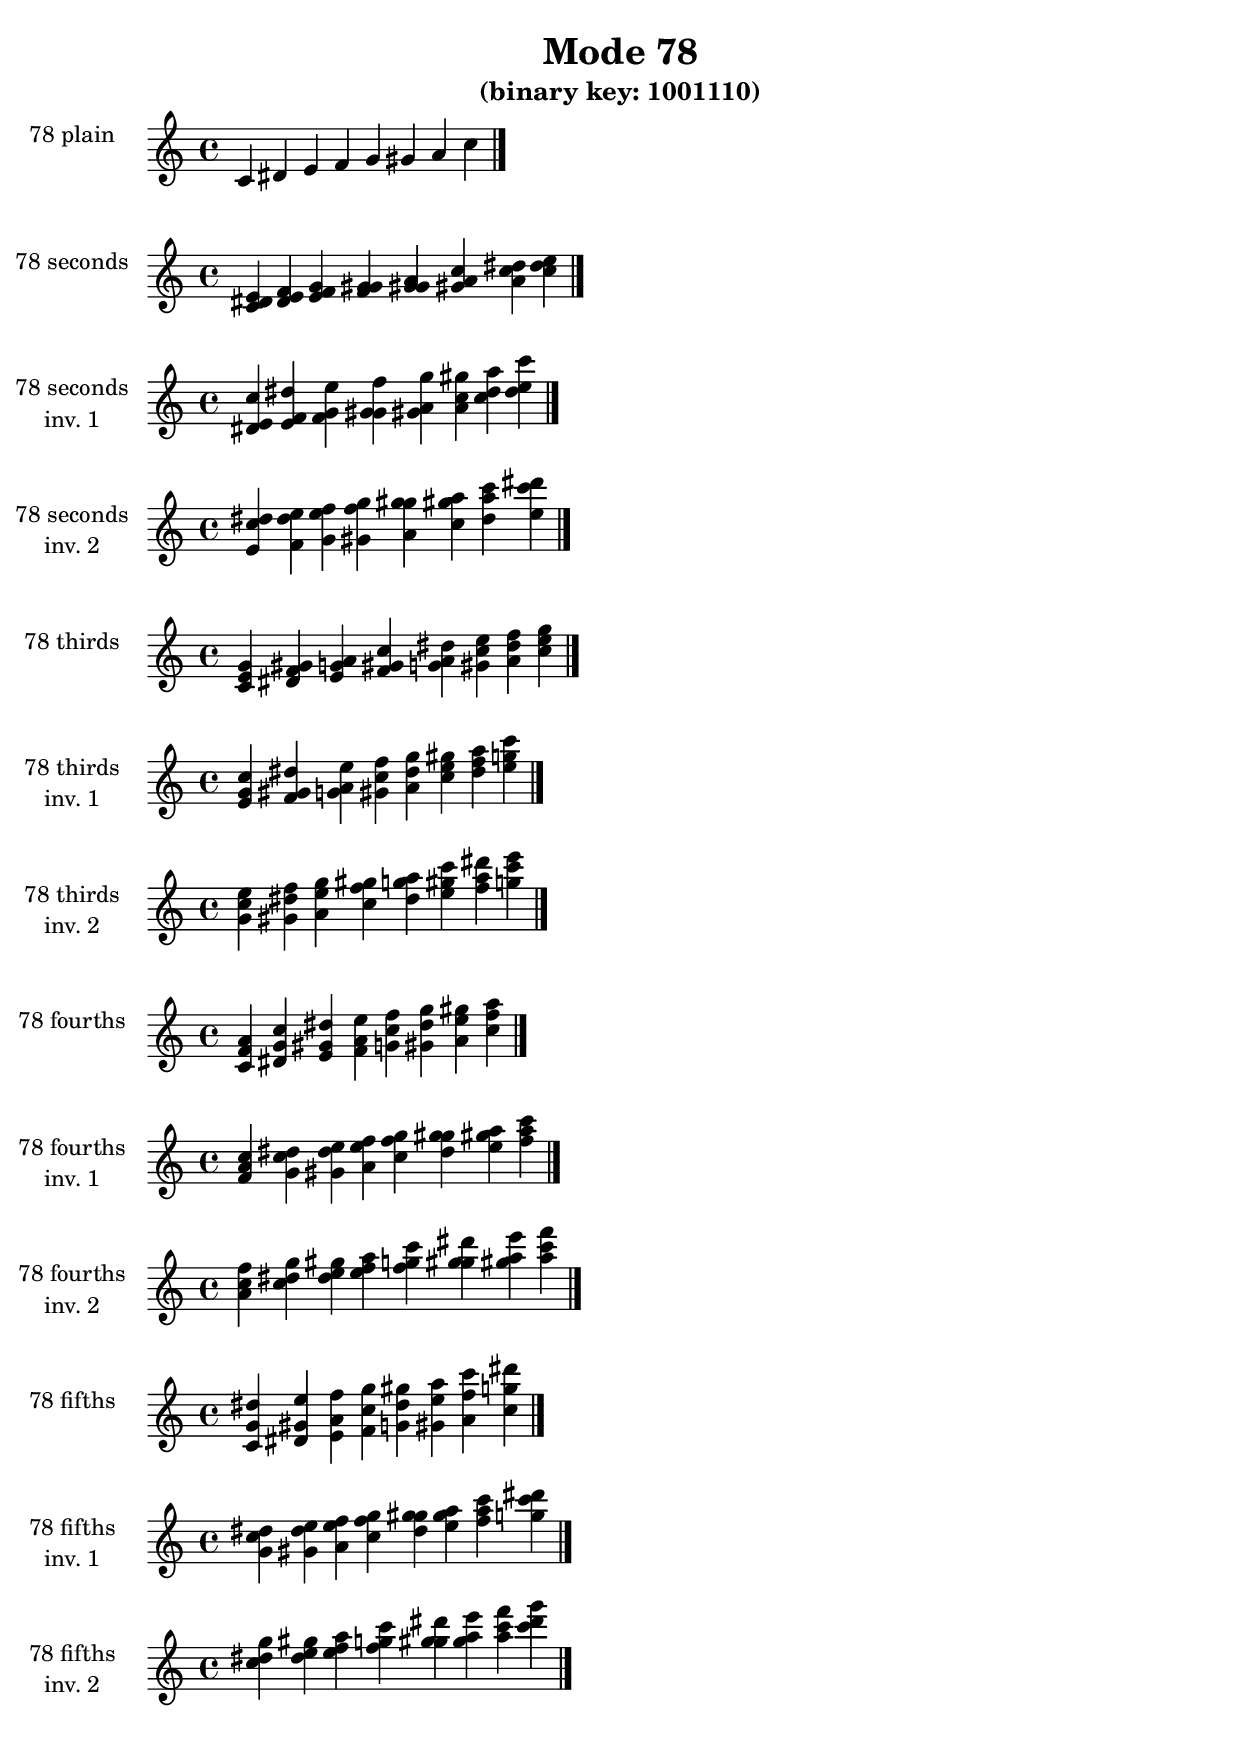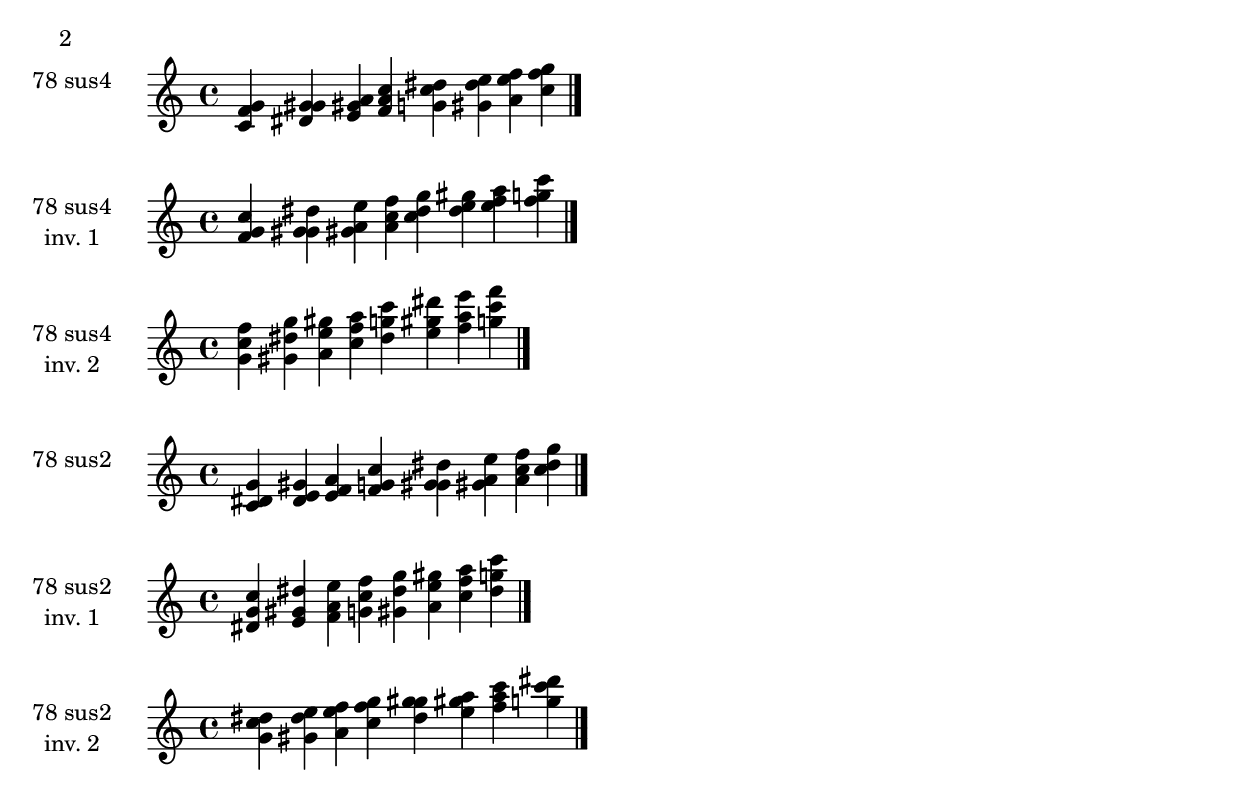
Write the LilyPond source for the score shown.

\version "2.19.0"

\header {
  title = "Mode 78"
  subtitle = "(binary key: 1001110)"
 %% Remove default LilyPond tagline
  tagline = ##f
}

\paper {
  #(set-paper-size "a4")
}

global = {
  \key c \major
  \time 4/4
  \tempo 4=100
}

\book {
  \score {
    \new Staff \with {
      instrumentName =  \markup { \column {
         \hcenter-in #14 \line { 78 plain }
         \hcenter-in #14 \line {  } } }
      midiInstrument = "oboe"
    } { \accidentalStyle "default"
        \cadenzaOn c' dis' e' f' g' gis' a' c''  \cadenzaOff \bar "|." }
    \layout { }
  }
  \score {
    \new Staff \with {
      instrumentName =  \markup { \column {
         \hcenter-in #14 \line { 78 seconds }
         \hcenter-in #14 \line {  } } }
      midiInstrument = "oboe"
    } { \accidentalStyle "default"
        \cadenzaOn <c' dis' e'> <dis' e' f'> <e' f' g'> <f' g' gis'> <g' gis' a'> <gis' a' c''> <a' c'' dis''> <c'' dis'' e''>  \cadenzaOff \bar "|." }
    \layout { }
  }
  \score {
    \new Staff \with {
      instrumentName =  \markup { \column {
         \hcenter-in #14 \line { 78 seconds }
         \hcenter-in #14 \line { inv. 1 } } }
      midiInstrument = "oboe"
    } { \accidentalStyle "default"
        \cadenzaOn <dis' e' c''> <e' f' dis''> <f' g' e''> <g' gis' f''> <gis' a' g''> <a' c'' gis''> <c'' dis'' a''> <dis'' e'' c'''>  \cadenzaOff \bar "|." }
    \layout { }
  }
  \score {
    \new Staff \with {
      instrumentName =  \markup { \column {
         \hcenter-in #14 \line { 78 seconds }
         \hcenter-in #14 \line { inv. 2 } } }
      midiInstrument = "oboe"
    } { \accidentalStyle "default"
        \cadenzaOn <e' c'' dis''> <f' dis'' e''> <g' e'' f''> <gis' f'' g''> <a' g'' gis''> <c'' gis'' a''> <dis'' a'' c'''> <e'' c''' dis'''>  \cadenzaOff \bar "|." }
    \layout { }
  }
  \score {
    \new Staff \with {
      instrumentName =  \markup { \column {
         \hcenter-in #14 \line { 78 thirds }
         \hcenter-in #14 \line {  } } }
      midiInstrument = "oboe"
    } { \accidentalStyle "default"
        \cadenzaOn <c' e' g'> <dis' f' gis'> <e' g' a'> <f' gis' c''> <g' a' dis''> <gis' c'' e''> <a' dis'' f''> <c'' e'' g''>  \cadenzaOff \bar "|." }
    \layout { }
  }
  \score {
    \new Staff \with {
      instrumentName =  \markup { \column {
         \hcenter-in #14 \line { 78 thirds }
         \hcenter-in #14 \line { inv. 1 } } }
      midiInstrument = "oboe"
    } { \accidentalStyle "default"
        \cadenzaOn <e' g' c''> <f' gis' dis''> <g' a' e''> <gis' c'' f''> <a' dis'' g''> <c'' e'' gis''> <dis'' f'' a''> <e'' g'' c'''>  \cadenzaOff \bar "|." }
    \layout { }
  }
  \score {
    \new Staff \with {
      instrumentName =  \markup { \column {
         \hcenter-in #14 \line { 78 thirds }
         \hcenter-in #14 \line { inv. 2 } } }
      midiInstrument = "oboe"
    } { \accidentalStyle "default"
        \cadenzaOn <g' c'' e''> <gis' dis'' f''> <a' e'' g''> <c'' f'' gis''> <dis'' g'' a''> <e'' gis'' c'''> <f'' a'' dis'''> <g'' c''' e'''>  \cadenzaOff \bar "|." }
    \layout { }
  }
  \score {
    \new Staff \with {
      instrumentName =  \markup { \column {
         \hcenter-in #14 \line { 78 fourths }
         \hcenter-in #14 \line {  } } }
      midiInstrument = "oboe"
    } { \accidentalStyle "default"
        \cadenzaOn <c' f' a'> <dis' g' c''> <e' gis' dis''> <f' a' e''> <g' c'' f''> <gis' dis'' g''> <a' e'' gis''> <c'' f'' a''>  \cadenzaOff \bar "|." }
    \layout { }
  }
  \score {
    \new Staff \with {
      instrumentName =  \markup { \column {
         \hcenter-in #14 \line { 78 fourths }
         \hcenter-in #14 \line { inv. 1 } } }
      midiInstrument = "oboe"
    } { \accidentalStyle "default"
        \cadenzaOn <f' a' c''> <g' c'' dis''> <gis' dis'' e''> <a' e'' f''> <c'' f'' g''> <dis'' g'' gis''> <e'' gis'' a''> <f'' a'' c'''>  \cadenzaOff \bar "|." }
    \layout { }
  }
  \score {
    \new Staff \with {
      instrumentName =  \markup { \column {
         \hcenter-in #14 \line { 78 fourths }
         \hcenter-in #14 \line { inv. 2 } } }
      midiInstrument = "oboe"
    } { \accidentalStyle "default"
        \cadenzaOn <a' c'' f''> <c'' dis'' g''> <dis'' e'' gis''> <e'' f'' a''> <f'' g'' c'''> <g'' gis'' dis'''> <gis'' a'' e'''> <a'' c''' f'''>  \cadenzaOff \bar "|." }
    \layout { }
  }
  \score {
    \new Staff \with {
      instrumentName =  \markup { \column {
         \hcenter-in #14 \line { 78 fifths }
         \hcenter-in #14 \line {  } } }
      midiInstrument = "oboe"
    } { \accidentalStyle "default"
        \cadenzaOn <c' g' dis''> <dis' gis' e''> <e' a' f''> <f' c'' g''> <g' dis'' gis''> <gis' e'' a''> <a' f'' c'''> <c'' g'' dis'''>  \cadenzaOff \bar "|." }
    \layout { }
  }
  \score {
    \new Staff \with {
      instrumentName =  \markup { \column {
         \hcenter-in #14 \line { 78 fifths }
         \hcenter-in #14 \line { inv. 1 } } }
      midiInstrument = "oboe"
    } { \accidentalStyle "default"
        \cadenzaOn <g' dis'' c''> <gis' e'' dis''> <a' f'' e''> <c'' g'' f''> <dis'' gis'' g''> <e'' a'' gis''> <f'' c''' a''> <g'' dis''' c'''>  \cadenzaOff \bar "|." }
    \layout { }
  }
  \score {
    \new Staff \with {
      instrumentName =  \markup { \column {
         \hcenter-in #14 \line { 78 fifths }
         \hcenter-in #14 \line { inv. 2 } } }
      midiInstrument = "oboe"
    } { \accidentalStyle "default"
        \cadenzaOn <dis'' c'' g''> <e'' dis'' gis''> <f'' e'' a''> <g'' f'' c'''> <gis'' g'' dis'''> <a'' gis'' e'''> <c''' a'' f'''> <dis''' c''' g'''>  \cadenzaOff \bar "|." }
    \layout { }
  }
  \score {
    \new Staff \with {
      instrumentName =  \markup { \column {
         \hcenter-in #14 \line { 78 sus4 }
         \hcenter-in #14 \line {  } } }
      midiInstrument = "oboe"
    } { \accidentalStyle "default"
        \cadenzaOn <c' f' g'> <dis' g' gis'> <e' gis' a'> <f' a' c''> <g' c'' dis''> <gis' dis'' e''> <a' e'' f''> <c'' f'' g''>  \cadenzaOff \bar "|." }
    \layout { }
  }
  \score {
    \new Staff \with {
      instrumentName =  \markup { \column {
         \hcenter-in #14 \line { 78 sus4 }
         \hcenter-in #14 \line { inv. 1 } } }
      midiInstrument = "oboe"
    } { \accidentalStyle "default"
        \cadenzaOn <f' g' c''> <g' gis' dis''> <gis' a' e''> <a' c'' f''> <c'' dis'' g''> <dis'' e'' gis''> <e'' f'' a''> <f'' g'' c'''>  \cadenzaOff \bar "|." }
    \layout { }
  }
  \score {
    \new Staff \with {
      instrumentName =  \markup { \column {
         \hcenter-in #14 \line { 78 sus4 }
         \hcenter-in #14 \line { inv. 2 } } }
      midiInstrument = "oboe"
    } { \accidentalStyle "default"
        \cadenzaOn <g' c'' f''> <gis' dis'' g''> <a' e'' gis''> <c'' f'' a''> <dis'' g'' c'''> <e'' gis'' dis'''> <f'' a'' e'''> <g'' c''' f'''>  \cadenzaOff \bar "|." }
    \layout { }
  }
  \score {
    \new Staff \with {
      instrumentName =  \markup { \column {
         \hcenter-in #14 \line { 78 sus2 }
         \hcenter-in #14 \line {  } } }
      midiInstrument = "oboe"
    } { \accidentalStyle "default"
        \cadenzaOn <c' dis' g'> <dis' e' gis'> <e' f' a'> <f' g' c''> <g' gis' dis''> <gis' a' e''> <a' c'' f''> <c'' dis'' g''>  \cadenzaOff \bar "|." }
    \layout { }
  }
  \score {
    \new Staff \with {
      instrumentName =  \markup { \column {
         \hcenter-in #14 \line { 78 sus2 }
         \hcenter-in #14 \line { inv. 1 } } }
      midiInstrument = "oboe"
    } { \accidentalStyle "default"
        \cadenzaOn <dis' g' c''> <e' gis' dis''> <f' a' e''> <g' c'' f''> <gis' dis'' g''> <a' e'' gis''> <c'' f'' a''> <dis'' g'' c'''>  \cadenzaOff \bar "|." }
    \layout { }
  }
  \score {
    \new Staff \with {
      instrumentName =  \markup { \column {
         \hcenter-in #14 \line { 78 sus2 }
         \hcenter-in #14 \line { inv. 2 } } }
      midiInstrument = "oboe"
    } { \accidentalStyle "default"
        \cadenzaOn <g' c'' dis''> <gis' dis'' e''> <a' e'' f''> <c'' f'' g''> <dis'' g'' gis''> <e'' gis'' a''> <f'' a'' c'''> <g'' c''' dis'''>  \cadenzaOff \bar "|." }
    \layout { }
  }
}

\book {
  \bookOutputSuffix "plain_"
  \score {
    \new Staff \with {
      instrumentName =  \markup { \column {
         \hcenter-in #14 \line { 78 plain }
         \hcenter-in #14 \line {  } } }
      midiInstrument = "oboe"
    } { \accidentalStyle "default"
        \cadenzaOn c' dis' e' f' g' gis' a' c''  \cadenzaOff \bar "|." }
    \midi { }
  }
}
\book {
  \bookOutputSuffix "seconds_"
  \score {
    \new Staff \with {
      instrumentName =  \markup { \column {
         \hcenter-in #14 \line { 78 seconds }
         \hcenter-in #14 \line {  } } }
      midiInstrument = "oboe"
    } { \accidentalStyle "default"
        \cadenzaOn <c' dis' e'> <dis' e' f'> <e' f' g'> <f' g' gis'> <g' gis' a'> <gis' a' c''> <a' c'' dis''> <c'' dis'' e''>  \cadenzaOff \bar "|." }
    \midi { }
  }
}
\book {
  \bookOutputSuffix "seconds_inv. 1"
  \score {
    \new Staff \with {
      instrumentName =  \markup { \column {
         \hcenter-in #14 \line { 78 seconds }
         \hcenter-in #14 \line { inv. 1 } } }
      midiInstrument = "oboe"
    } { \accidentalStyle "default"
        \cadenzaOn <dis' e' c''> <e' f' dis''> <f' g' e''> <g' gis' f''> <gis' a' g''> <a' c'' gis''> <c'' dis'' a''> <dis'' e'' c'''>  \cadenzaOff \bar "|." }
    \midi { }
  }
}
\book {
  \bookOutputSuffix "seconds_inv. 2"
  \score {
    \new Staff \with {
      instrumentName =  \markup { \column {
         \hcenter-in #14 \line { 78 seconds }
         \hcenter-in #14 \line { inv. 2 } } }
      midiInstrument = "oboe"
    } { \accidentalStyle "default"
        \cadenzaOn <e' c'' dis''> <f' dis'' e''> <g' e'' f''> <gis' f'' g''> <a' g'' gis''> <c'' gis'' a''> <dis'' a'' c'''> <e'' c''' dis'''>  \cadenzaOff \bar "|." }
    \midi { }
  }
}
\book {
  \bookOutputSuffix "thirds_"
  \score {
    \new Staff \with {
      instrumentName =  \markup { \column {
         \hcenter-in #14 \line { 78 thirds }
         \hcenter-in #14 \line {  } } }
      midiInstrument = "oboe"
    } { \accidentalStyle "default"
        \cadenzaOn <c' e' g'> <dis' f' gis'> <e' g' a'> <f' gis' c''> <g' a' dis''> <gis' c'' e''> <a' dis'' f''> <c'' e'' g''>  \cadenzaOff \bar "|." }
    \midi { }
  }
}
\book {
  \bookOutputSuffix "thirds_inv. 1"
  \score {
    \new Staff \with {
      instrumentName =  \markup { \column {
         \hcenter-in #14 \line { 78 thirds }
         \hcenter-in #14 \line { inv. 1 } } }
      midiInstrument = "oboe"
    } { \accidentalStyle "default"
        \cadenzaOn <e' g' c''> <f' gis' dis''> <g' a' e''> <gis' c'' f''> <a' dis'' g''> <c'' e'' gis''> <dis'' f'' a''> <e'' g'' c'''>  \cadenzaOff \bar "|." }
    \midi { }
  }
}
\book {
  \bookOutputSuffix "thirds_inv. 2"
  \score {
    \new Staff \with {
      instrumentName =  \markup { \column {
         \hcenter-in #14 \line { 78 thirds }
         \hcenter-in #14 \line { inv. 2 } } }
      midiInstrument = "oboe"
    } { \accidentalStyle "default"
        \cadenzaOn <g' c'' e''> <gis' dis'' f''> <a' e'' g''> <c'' f'' gis''> <dis'' g'' a''> <e'' gis'' c'''> <f'' a'' dis'''> <g'' c''' e'''>  \cadenzaOff \bar "|." }
    \midi { }
  }
}
\book {
  \bookOutputSuffix "fourths_"
  \score {
    \new Staff \with {
      instrumentName =  \markup { \column {
         \hcenter-in #14 \line { 78 fourths }
         \hcenter-in #14 \line {  } } }
      midiInstrument = "oboe"
    } { \accidentalStyle "default"
        \cadenzaOn <c' f' a'> <dis' g' c''> <e' gis' dis''> <f' a' e''> <g' c'' f''> <gis' dis'' g''> <a' e'' gis''> <c'' f'' a''>  \cadenzaOff \bar "|." }
    \midi { }
  }
}
\book {
  \bookOutputSuffix "fourths_inv. 1"
  \score {
    \new Staff \with {
      instrumentName =  \markup { \column {
         \hcenter-in #14 \line { 78 fourths }
         \hcenter-in #14 \line { inv. 1 } } }
      midiInstrument = "oboe"
    } { \accidentalStyle "default"
        \cadenzaOn <f' a' c''> <g' c'' dis''> <gis' dis'' e''> <a' e'' f''> <c'' f'' g''> <dis'' g'' gis''> <e'' gis'' a''> <f'' a'' c'''>  \cadenzaOff \bar "|." }
    \midi { }
  }
}
\book {
  \bookOutputSuffix "fourths_inv. 2"
  \score {
    \new Staff \with {
      instrumentName =  \markup { \column {
         \hcenter-in #14 \line { 78 fourths }
         \hcenter-in #14 \line { inv. 2 } } }
      midiInstrument = "oboe"
    } { \accidentalStyle "default"
        \cadenzaOn <a' c'' f''> <c'' dis'' g''> <dis'' e'' gis''> <e'' f'' a''> <f'' g'' c'''> <g'' gis'' dis'''> <gis'' a'' e'''> <a'' c''' f'''>  \cadenzaOff \bar "|." }
    \midi { }
  }
}
\book {
  \bookOutputSuffix "fifths_"
  \score {
    \new Staff \with {
      instrumentName =  \markup { \column {
         \hcenter-in #14 \line { 78 fifths }
         \hcenter-in #14 \line {  } } }
      midiInstrument = "oboe"
    } { \accidentalStyle "default"
        \cadenzaOn <c' g' dis''> <dis' gis' e''> <e' a' f''> <f' c'' g''> <g' dis'' gis''> <gis' e'' a''> <a' f'' c'''> <c'' g'' dis'''>  \cadenzaOff \bar "|." }
    \midi { }
  }
}
\book {
  \bookOutputSuffix "fifths_inv. 1"
  \score {
    \new Staff \with {
      instrumentName =  \markup { \column {
         \hcenter-in #14 \line { 78 fifths }
         \hcenter-in #14 \line { inv. 1 } } }
      midiInstrument = "oboe"
    } { \accidentalStyle "default"
        \cadenzaOn <g' dis'' c''> <gis' e'' dis''> <a' f'' e''> <c'' g'' f''> <dis'' gis'' g''> <e'' a'' gis''> <f'' c''' a''> <g'' dis''' c'''>  \cadenzaOff \bar "|." }
    \midi { }
  }
}
\book {
  \bookOutputSuffix "fifths_inv. 2"
  \score {
    \new Staff \with {
      instrumentName =  \markup { \column {
         \hcenter-in #14 \line { 78 fifths }
         \hcenter-in #14 \line { inv. 2 } } }
      midiInstrument = "oboe"
    } { \accidentalStyle "default"
        \cadenzaOn <dis'' c'' g''> <e'' dis'' gis''> <f'' e'' a''> <g'' f'' c'''> <gis'' g'' dis'''> <a'' gis'' e'''> <c''' a'' f'''> <dis''' c''' g'''>  \cadenzaOff \bar "|." }
    \midi { }
  }
}
\book {
  \bookOutputSuffix "sus4_"
  \score {
    \new Staff \with {
      instrumentName =  \markup { \column {
         \hcenter-in #14 \line { 78 sus4 }
         \hcenter-in #14 \line {  } } }
      midiInstrument = "oboe"
    } { \accidentalStyle "default"
        \cadenzaOn <c' f' g'> <dis' g' gis'> <e' gis' a'> <f' a' c''> <g' c'' dis''> <gis' dis'' e''> <a' e'' f''> <c'' f'' g''>  \cadenzaOff \bar "|." }
    \midi { }
  }
}
\book {
  \bookOutputSuffix "sus4_inv. 1"
  \score {
    \new Staff \with {
      instrumentName =  \markup { \column {
         \hcenter-in #14 \line { 78 sus4 }
         \hcenter-in #14 \line { inv. 1 } } }
      midiInstrument = "oboe"
    } { \accidentalStyle "default"
        \cadenzaOn <f' g' c''> <g' gis' dis''> <gis' a' e''> <a' c'' f''> <c'' dis'' g''> <dis'' e'' gis''> <e'' f'' a''> <f'' g'' c'''>  \cadenzaOff \bar "|." }
    \midi { }
  }
}
\book {
  \bookOutputSuffix "sus4_inv. 2"
  \score {
    \new Staff \with {
      instrumentName =  \markup { \column {
         \hcenter-in #14 \line { 78 sus4 }
         \hcenter-in #14 \line { inv. 2 } } }
      midiInstrument = "oboe"
    } { \accidentalStyle "default"
        \cadenzaOn <g' c'' f''> <gis' dis'' g''> <a' e'' gis''> <c'' f'' a''> <dis'' g'' c'''> <e'' gis'' dis'''> <f'' a'' e'''> <g'' c''' f'''>  \cadenzaOff \bar "|." }
    \midi { }
  }
}
\book {
  \bookOutputSuffix "sus2_"
  \score {
    \new Staff \with {
      instrumentName =  \markup { \column {
         \hcenter-in #14 \line { 78 sus2 }
         \hcenter-in #14 \line {  } } }
      midiInstrument = "oboe"
    } { \accidentalStyle "default"
        \cadenzaOn <c' dis' g'> <dis' e' gis'> <e' f' a'> <f' g' c''> <g' gis' dis''> <gis' a' e''> <a' c'' f''> <c'' dis'' g''>  \cadenzaOff \bar "|." }
    \midi { }
  }
}
\book {
  \bookOutputSuffix "sus2_inv. 1"
  \score {
    \new Staff \with {
      instrumentName =  \markup { \column {
         \hcenter-in #14 \line { 78 sus2 }
         \hcenter-in #14 \line { inv. 1 } } }
      midiInstrument = "oboe"
    } { \accidentalStyle "default"
        \cadenzaOn <dis' g' c''> <e' gis' dis''> <f' a' e''> <g' c'' f''> <gis' dis'' g''> <a' e'' gis''> <c'' f'' a''> <dis'' g'' c'''>  \cadenzaOff \bar "|." }
    \midi { }
  }
}
\book {
  \bookOutputSuffix "sus2_inv. 2"
  \score {
    \new Staff \with {
      instrumentName =  \markup { \column {
         \hcenter-in #14 \line { 78 sus2 }
         \hcenter-in #14 \line { inv. 2 } } }
      midiInstrument = "oboe"
    } { \accidentalStyle "default"
        \cadenzaOn <g' c'' dis''> <gis' dis'' e''> <a' e'' f''> <c'' f'' g''> <dis'' g'' gis''> <e'' gis'' a''> <f'' a'' c'''> <g'' c''' dis'''>  \cadenzaOff \bar "|." }
    \midi { }
  }
}
